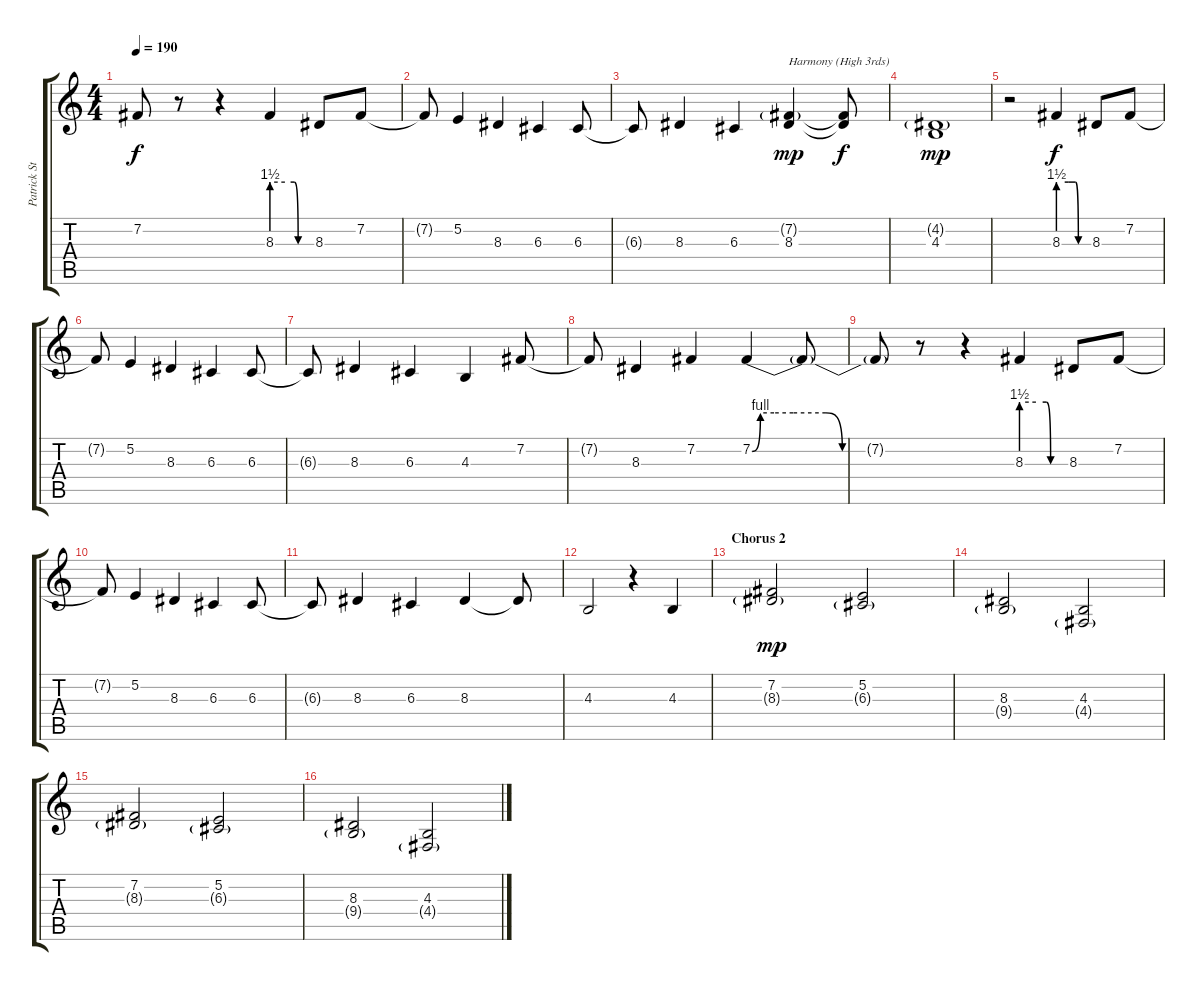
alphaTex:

\track ("Patrick Stump (Lead Vocal and Harmonies)" "Patrick St") {instrument clarinet}
\staff {score tabs}
\tuning (E4 B3 G3 D3 A2 E2) {hide}
\ts (4 4)
\tempo 190
\clef g2
\ks c
7.2{t}.8{dy f} r.8 r.4 8.3{be (custom 0 6 20 6 34 6 40 0 60 0)}.4 8.3.8 7.2.8 |
7.2{t}.8 5.2.4 8.3.4 6.3.4 6.3.8 |
6.3{t}.8 8.3.4 6.3.4 (7.2{g} 8.3).4{txt "Harmony (High 3rds)" dy mp} (7.2{t} 8.3{t}).8{dy f} |
(4.2{g} 4.3).1{dy mp} |
r.2 8.3{be (custom 0 6 20 6 34 6 40 0 60 0)}.4{dy f} 8.3.8 7.2.8 |
7.2{t}.8 5.2.4 8.3.4 6.3.4 6.3.8 |
6.3{t}.8 8.3.4 6.3.4 4.3.4 7.2.8 |
7.2{t}.8 8.3.4 7.2.4 7.2{be (custom 0 0 3 4 8 4 15 4 27 4 33 0 45 0 60 0)}.4 7.2{t}.8 |
7.2{t}.8 r.8 r.4 8.3{be (custom 0 6 20 6 34 6 40 0 60 0)}.4 8.3.8 7.2.8 |
7.2{t}.8 5.2.4 8.3.4 6.3.4 6.3.8 |
6.3{t}.8 8.3.4 6.3.4 8.3.4 8.3{t}.8 |
4.3.2 r.4 4.3.4 |
\section ("" "Chorus 2")
(7.2 8.3{g}).2{dy mp} (5.2 6.3{g}).2 |
(8.3 9.4{g}).2 (4.3 4.4{g}).2 |
(7.2 8.3{g}).2 (5.2 6.3{g}).2 |
(8.3 9.4{g}).2 (4.3 4.4{g}).2
